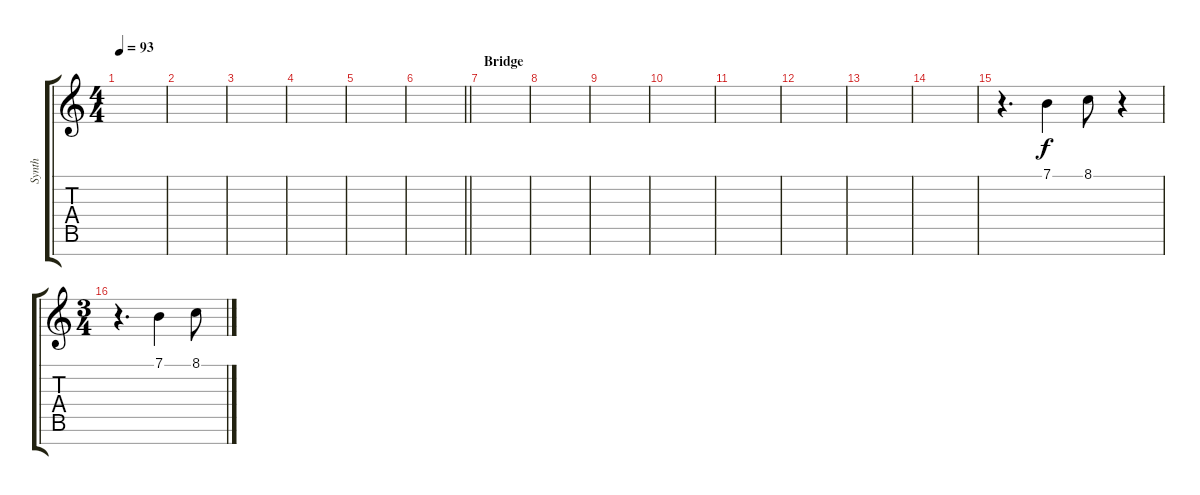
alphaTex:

\track ("Synth" "Synth") {instrument choiraahs}
\staff {score tabs}
\tuning (E4 B3 G3 D3 A2 E2 B1) {hide}
\ts (4 4)
\tempo 93
\clef g2
\ks c
|
|
|
|
|
\barLineRight lightlight
|
\section ("" "Bridge")
|
|
|
|
|
|
|
|
r.4{d} 7.1.4 8.1.8 r.4 |
\ts (3 4)
r.4{d} 7.1.4 8.1.8
